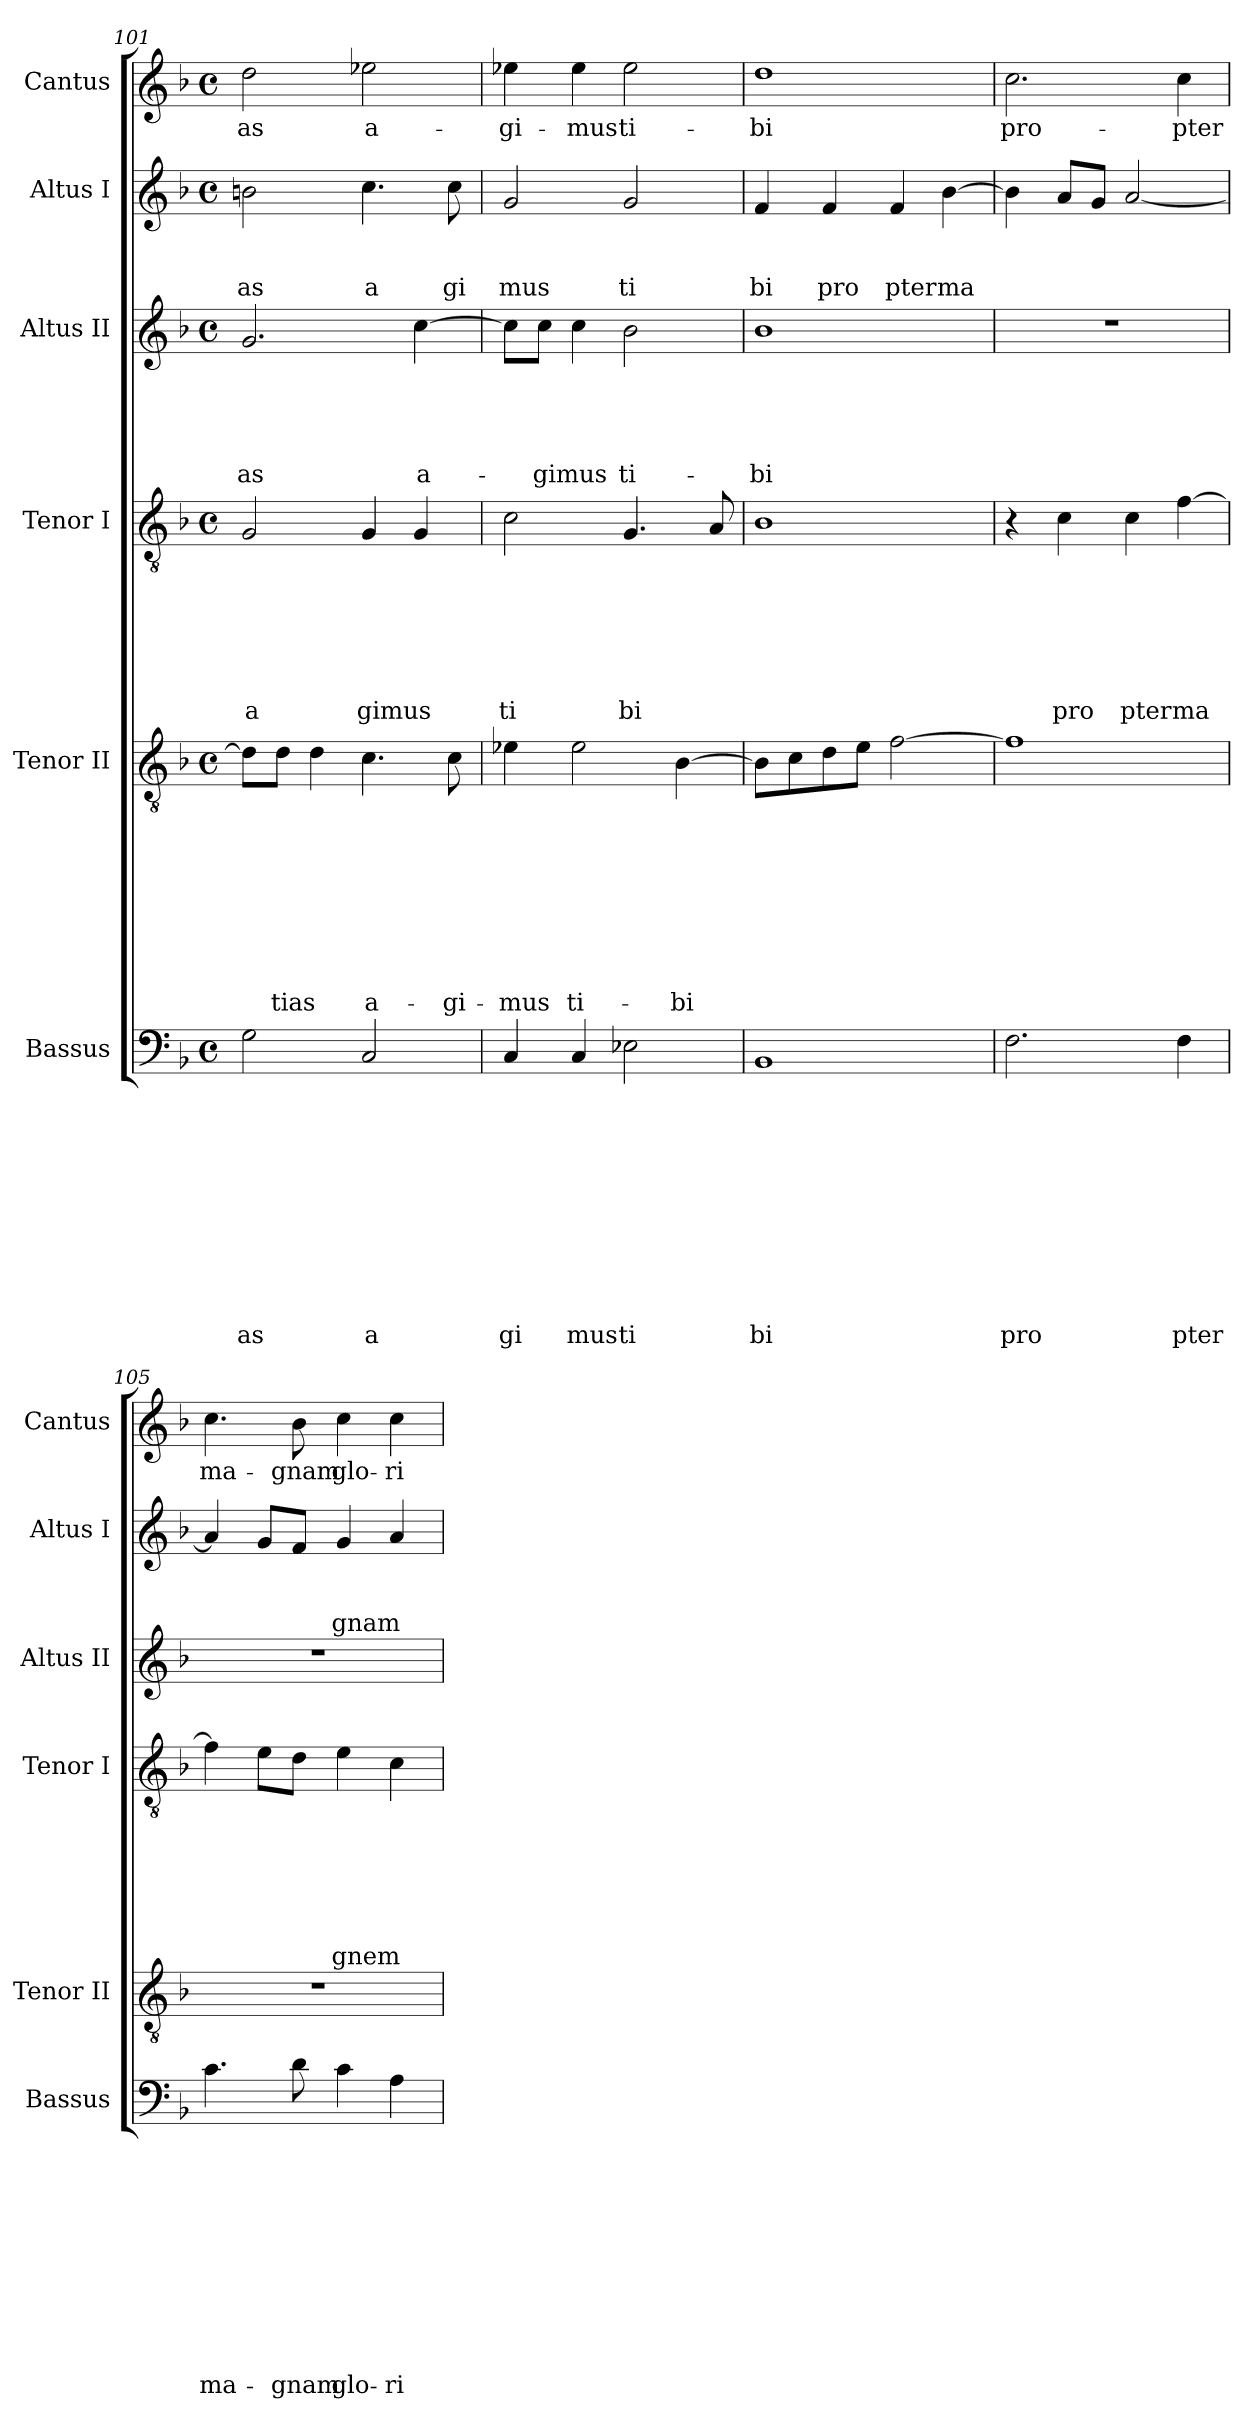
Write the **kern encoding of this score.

**kern	**text	**text	**text	**text	**text	**text	**text	**text	**text	**text	**text	**kern	**text	**text	**text	**text	**text	**text	**text	**text	**text	**kern	**text	**text	**text	**text	**text	**text	**text	**kern	**text	**text	**text	**text	**text	**kern	**text	**text	**text	**kern	**text
*part6	*part6	*part6	*part6	*part6	*part6	*part6	*part6	*part6	*part6	*part6	*part6	*part5	*part5	*part5	*part5	*part5	*part5	*part5	*part5	*part5	*part5	*part4	*part4	*part4	*part4	*part4	*part4	*part4	*part4	*part3	*part3	*part3	*part3	*part3	*part3	*part2	*part2	*part2	*part2	*part1	*part1
*staff6	*staff6	*staff6	*staff6	*staff6	*staff6	*staff6	*staff6	*staff6	*staff6	*staff6	*staff6	*staff5	*staff5	*staff5	*staff5	*staff5	*staff5	*staff5	*staff5	*staff5	*staff5	*staff4	*staff4	*staff4	*staff4	*staff4	*staff4	*staff4	*staff4	*staff3	*staff3	*staff3	*staff3	*staff3	*staff3	*staff2	*staff2	*staff2	*staff2	*staff1	*staff1
*I"Bassus	*	*	*	*	*	*	*	*	*	*	*	*I"Tenor II	*	*	*	*	*	*	*	*	*	*I"Tenor I	*	*	*	*	*	*	*	*I"Altus II	*	*	*	*	*	*I"Altus I	*	*	*	*I"Cantus	*
*I'Bassus	*	*	*	*	*	*	*	*	*	*	*	*I'Tenor II	*	*	*	*	*	*	*	*	*	*I'Tenor I	*	*	*	*	*	*	*	*I'Altus II	*	*	*	*	*	*I'Altus I	*	*	*	*I'Cantus	*
*clefF4	*	*	*	*	*	*	*	*	*	*	*	*clefGv2	*	*	*	*	*	*	*	*	*	*clefGv2	*	*	*	*	*	*	*	*clefG2	*	*	*	*	*	*clefG2	*	*	*	*clefG2	*
*k[b-]	*	*	*	*	*	*	*	*	*	*	*	*k[b-]	*	*	*	*	*	*	*	*	*	*k[b-]	*	*	*	*	*	*	*	*k[b-]	*	*	*	*	*	*k[b-]	*	*	*	*k[b-]	*
*F:	*	*	*	*	*	*	*	*	*	*	*	*F:	*	*	*	*	*	*	*	*	*	*F:	*	*	*	*	*	*	*	*F:	*	*	*	*	*	*F:	*	*	*	*F:	*
*M4/4	*	*	*	*	*	*	*	*	*	*	*	*M4/4	*	*	*	*	*	*	*	*	*	*M4/4	*	*	*	*	*	*	*	*M4/4	*	*	*	*	*	*M4/4	*	*	*	*M4/4	*
*met(c)	*	*	*	*	*	*	*	*	*	*	*	*met(c)	*	*	*	*	*	*	*	*	*	*met(c)	*	*	*	*	*	*	*	*met(c)	*	*	*	*	*	*met(c)	*	*	*	*met(c)	*
=101	=101	=101	=101	=101	=101	=101	=101	=101	=101	=101	=101	=101	=101	=101	=101	=101	=101	=101	=101	=101	=101	=101	=101	=101	=101	=101	=101	=101	=101	=101	=101	=101	=101	=101	=101	=101	=101	=101	=101	=101	=101
!	!	!	!	!	!	!	!	!	!	!	!LO:LY:b	!	!	!	!	!	!	!	!	!	!	!	!	!	!	!	!	!	!LO:LY:b	!	!	!	!	!	!LO:LY:b	!	!	!	!LO:LY:b	!	!LO:LY:b
2G\	.	.	.	.	.	.	.	.	.	.	as	8d\L]	.	.	.	.	.	.	.	.	.	2G/	.	.	.	.	.	.	a	2.g/	.	.	.	.	-as	2bn\	.	.	as	2dd\	-as
!	!	!	!	!	!	!	!	!	!	!	!	!	!	!	!	!	!	!	!	!	!LO:LY:b	!	!	!	!	!	!	!	!	!	!	!	!	!	!	!	!	!	!	!	!
.	.	.	.	.	.	.	.	.	.	.	.	8d\J	.	.	.	.	.	.	.	.	-tias	.	.	.	.	.	.	.	.	.	.	.	.	.	.	.	.	.	.	.	.
.	.	.	.	.	.	.	.	.	.	.	.	4d\	.	.	.	.	.	.	.	.	.	.	.	.	.	.	.	.	.	.	.	.	.	.	.	.	.	.	.	.	.
!	!	!	!	!	!	!	!	!	!	!	!LO:LY:b	!	!	!	!	!	!	!	!	!	!LO:LY:b	!	!	!	!	!	!	!	!LO:LY:b	!	!	!	!	!	!	!	!	!	!LO:LY:b	!	!LO:LY:b
2C/	.	.	.	.	.	.	.	.	.	.	a	4.c\	.	.	.	.	.	.	.	.	a-	4G/	.	.	.	.	.	.	gimus	.	.	.	.	.	.	4.cc\	.	.	a	2ee-X\	a-
!	!	!	!	!	!	!	!	!	!	!	!	!	!	!	!	!	!	!	!	!	!	!	!	!	!	!	!	!	!	!	!	!	!	!	!LO:LY:b	!	!	!	!	!	!
.	.	.	.	.	.	.	.	.	.	.	.	.	.	.	.	.	.	.	.	.	.	4G/	.	.	.	.	.	.	.	[>4cc\	.	.	.	.	a-	.	.	.	.	.	.
!	!	!	!	!	!	!	!	!	!	!	!	!	!	!	!	!	!	!	!	!	!LO:LY:b	!	!	!	!	!	!	!	!	!	!	!	!	!	!	!	!	!	!LO:LY:b	!	!
.	.	.	.	.	.	.	.	.	.	.	.	8c\	.	.	.	.	.	.	.	.	-gi-	.	.	.	.	.	.	.	.	.	.	.	.	.	.	8cc\	.	.	gi	.	.
=102	=102	=102	=102	=102	=102	=102	=102	=102	=102	=102	=102	=102	=102	=102	=102	=102	=102	=102	=102	=102	=102	=102	=102	=102	=102	=102	=102	=102	=102	=102	=102	=102	=102	=102	=102	=102	=102	=102	=102	=102	=102
!	!	!	!	!	!	!	!	!	!	!	!LO:LY:b	!	!	!	!	!	!	!	!	!	!LO:LY:b	!	!	!	!	!	!	!	!LO:LY:b	!	!	!	!	!	!	!	!	!	!LO:LY:b	!	!LO:LY:b
4C/	.	.	.	.	.	.	.	.	.	.	gi	4e-X\	.	.	.	.	.	.	.	.	-mus	2c\	.	.	.	.	.	.	ti	8cc\L]	.	.	.	.	.	2g/	.	.	mus	4ee-X\	-gi-
!	!	!	!	!	!	!	!	!	!	!	!	!	!	!	!	!	!	!	!	!	!	!	!	!	!	!	!	!	!	!	!	!	!	!	!LO:LY:b	!	!	!	!	!	!
.	.	.	.	.	.	.	.	.	.	.	.	.	.	.	.	.	.	.	.	.	.	.	.	.	.	.	.	.	.	8cc\J	.	.	.	.	-gimus	.	.	.	.	.	.
!	!	!	!	!	!	!	!	!	!	!	!LO:LY:b	!	!	!	!	!	!	!	!	!	!LO:LY:b	!	!	!	!	!	!	!	!	!	!	!	!	!	!	!	!	!	!	!	!LO:LY:b
4C/	.	.	.	.	.	.	.	.	.	.	mus	2e-\	.	.	.	.	.	.	.	.	ti-	.	.	.	.	.	.	.	.	4cc\	.	.	.	.	.	.	.	.	.	4ee-\	-mus
!	!	!	!	!	!	!	!	!	!	!	!LO:LY:b	!	!	!	!	!	!	!	!	!	!	!	!	!	!	!	!	!	!LO:LY:b	!	!	!	!	!	!LO:LY:b	!	!	!	!LO:LY:b	!	!LO:LY:b
2E-X\	.	.	.	.	.	.	.	.	.	.	ti	.	.	.	.	.	.	.	.	.	.	4.G/	.	.	.	.	.	.	bi	2b-\	.	.	.	.	ti-	2g/	.	.	ti	2ee-\	ti-
!	!	!	!	!	!	!	!	!	!	!	!	!	!	!	!	!	!	!	!	!	!LO:LY:b	!	!	!	!	!	!	!	!	!	!	!	!	!	!	!	!	!	!	!	!
.	.	.	.	.	.	.	.	.	.	.	.	[>4B-\	.	.	.	.	.	.	.	.	-bi	.	.	.	.	.	.	.	.	.	.	.	.	.	.	.	.	.	.	.	.
.	.	.	.	.	.	.	.	.	.	.	.	.	.	.	.	.	.	.	.	.	.	8A/	.	.	.	.	.	.	.	.	.	.	.	.	.	.	.	.	.	.	.
=103	=103	=103	=103	=103	=103	=103	=103	=103	=103	=103	=103	=103	=103	=103	=103	=103	=103	=103	=103	=103	=103	=103	=103	=103	=103	=103	=103	=103	=103	=103	=103	=103	=103	=103	=103	=103	=103	=103	=103	=103	=103
!	!	!	!	!	!	!	!	!	!	!	!LO:LY:b	!	!	!	!	!	!	!	!	!	!	!	!	!	!	!	!	!	!	!	!	!	!	!	!LO:LY:b	!	!	!	!LO:LY:b	!	!LO:LY:b
1BB-	.	.	.	.	.	.	.	.	.	.	bi	8B-\L]	.	.	.	.	.	.	.	.	.	1B-	.	.	.	.	.	.	.	1b-	.	.	.	.	-bi	4f/	.	.	bi	1dd	-bi
.	.	.	.	.	.	.	.	.	.	.	.	8c\	.	.	.	.	.	.	.	.	.	.	.	.	.	.	.	.	.	.	.	.	.	.	.	.	.	.	.	.	.
!	!	!	!	!	!	!	!	!	!	!	!	!	!	!	!	!	!	!	!	!	!	!	!	!	!	!	!	!	!	!	!	!	!	!	!	!	!	!	!LO:LY:b	!	!
.	.	.	.	.	.	.	.	.	.	.	.	8d\	.	.	.	.	.	.	.	.	.	.	.	.	.	.	.	.	.	.	.	.	.	.	.	4f/	.	.	pro	.	.
.	.	.	.	.	.	.	.	.	.	.	.	8e\J	.	.	.	.	.	.	.	.	.	.	.	.	.	.	.	.	.	.	.	.	.	.	.	.	.	.	.	.	.
!	!	!	!	!	!	!	!	!	!	!	!	!	!	!	!	!	!	!	!	!	!	!	!	!	!	!	!	!	!	!	!	!	!	!	!	!	!	!	!LO:LY:b	!	!
.	.	.	.	.	.	.	.	.	.	.	.	[>2f\	.	.	.	.	.	.	.	.	.	.	.	.	.	.	.	.	.	.	.	.	.	.	.	4f/	.	.	pter	.	.
!	!	!	!	!	!	!	!	!	!	!	!	!	!	!	!	!	!	!	!	!	!	!	!	!	!	!	!	!	!	!	!	!	!	!	!	!	!	!	!LO:LY:b	!	!
.	.	.	.	.	.	.	.	.	.	.	.	.	.	.	.	.	.	.	.	.	.	.	.	.	.	.	.	.	.	.	.	.	.	.	.	[>4b-\	.	.	ma	.	.
=104	=104	=104	=104	=104	=104	=104	=104	=104	=104	=104	=104	=104	=104	=104	=104	=104	=104	=104	=104	=104	=104	=104	=104	=104	=104	=104	=104	=104	=104	=104	=104	=104	=104	=104	=104	=104	=104	=104	=104	=104	=104
!	!	!	!	!	!	!	!	!	!	!	!LO:LY:b	!	!	!	!	!	!	!	!	!	!	!	!	!	!	!	!	!	!	!	!	!	!	!	!	!	!	!	!	!	!LO:LY:b
2.F\	.	.	.	.	.	.	.	.	.	.	pro	1f]	.	.	.	.	.	.	.	.	.	4r	.	.	.	.	.	.	.	1r	.	.	.	.	.	4b-\]	.	.	.	2.cc\	pro-
!	!	!	!	!	!	!	!	!	!	!	!	!	!	!	!	!	!	!	!	!	!	!	!	!	!	!	!	!	!LO:LY:b	!	!	!	!	!	!	!	!	!	!	!	!
.	.	.	.	.	.	.	.	.	.	.	.	.	.	.	.	.	.	.	.	.	.	4c\	.	.	.	.	.	.	pro	.	.	.	.	.	.	8a/L	.	.	.	.	.
.	.	.	.	.	.	.	.	.	.	.	.	.	.	.	.	.	.	.	.	.	.	.	.	.	.	.	.	.	.	.	.	.	.	.	.	8g/J	.	.	.	.	.
!	!	!	!	!	!	!	!	!	!	!	!	!	!	!	!	!	!	!	!	!	!	!	!	!	!	!	!	!	!LO:LY:b	!	!	!	!	!	!	!	!	!	!	!	!
.	.	.	.	.	.	.	.	.	.	.	.	.	.	.	.	.	.	.	.	.	.	4c\	.	.	.	.	.	.	pter	.	.	.	.	.	.	[>2a/	.	.	.	.	.
!	!	!	!	!	!	!	!	!	!	!	!LO:LY:b	!	!	!	!	!	!	!	!	!	!	!	!	!	!	!	!	!	!LO:LY:b	!	!	!	!	!	!	!	!	!	!	!	!LO:LY:b
4F\	.	.	.	.	.	.	.	.	.	.	pter	.	.	.	.	.	.	.	.	.	.	[>4f\	.	.	.	.	.	.	ma	.	.	.	.	.	.	.	.	.	.	4cc\	-pter
!!LO:PB:g=z
=105	=105	=105	=105	=105	=105	=105	=105	=105	=105	=105	=105	=105	=105	=105	=105	=105	=105	=105	=105	=105	=105	=105	=105	=105	=105	=105	=105	=105	=105	=105	=105	=105	=105	=105	=105	=105	=105	=105	=105	=105	=105
!	!	!	!	!	!	!	!	!	!	!	!LO:LY:b	!	!	!	!	!	!	!	!	!	!	!	!	!	!	!	!	!	!	!	!	!	!	!	!	!	!	!	!	!	!LO:LY:b
4.c\	.	.	.	.	.	.	.	.	.	.	ma-	1r	.	.	.	.	.	.	.	.	.	4f\]	.	.	.	.	.	.	.	1r	.	.	.	.	.	4a/]	.	.	.	4.cc\	ma-
.	.	.	.	.	.	.	.	.	.	.	.	.	.	.	.	.	.	.	.	.	.	8e\L	.	.	.	.	.	.	.	.	.	.	.	.	.	8g/L	.	.	.	.	.
!	!	!	!	!	!	!	!	!	!	!	!LO:LY:b	!	!	!	!	!	!	!	!	!	!	!	!	!	!	!	!	!	!	!	!	!	!	!	!	!	!	!	!	!	!LO:LY:b
8d\	.	.	.	.	.	.	.	.	.	.	-gnam	.	.	.	.	.	.	.	.	.	.	8d\J	.	.	.	.	.	.	.	.	.	.	.	.	.	8f/J	.	.	.	8b-\	-gnam
!	!	!	!	!	!	!	!	!	!	!	!LO:LY:b	!	!	!	!	!	!	!	!	!	!	!	!	!	!	!	!	!	!LO:LY:b	!	!	!	!	!	!	!	!	!	!LO:LY:b	!	!LO:LY:b
4c\	.	.	.	.	.	.	.	.	.	.	glo-	.	.	.	.	.	.	.	.	.	.	4e\	.	.	.	.	.	.	gnem	.	.	.	.	.	.	4g/	.	.	gnam	4cc\	glo-
!	!	!	!	!	!	!	!	!	!	!	!LO:LY:b	!	!	!	!	!	!	!	!	!	!	!	!	!	!	!	!	!	!	!	!	!	!	!	!	!	!	!	!	!	!LO:LY:b
4A\	.	.	.	.	.	.	.	.	.	.	-ri-	.	.	.	.	.	.	.	.	.	.	4c\	.	.	.	.	.	.	.	.	.	.	.	.	.	4a/	.	.	.	4cc\	-ri-
=	=	=	=	=	=	=	=	=	=	=	=	=	=	=	=	=	=	=	=	=	=	=	=	=	=	=	=	=	=	=	=	=	=	=	=	=	=	=	=	=	=
*-	*-	*-	*-	*-	*-	*-	*-	*-	*-	*-	*-	*-	*-	*-	*-	*-	*-	*-	*-	*-	*-	*-	*-	*-	*-	*-	*-	*-	*-	*-	*-	*-	*-	*-	*-	*-	*-	*-	*-	*-	*-
